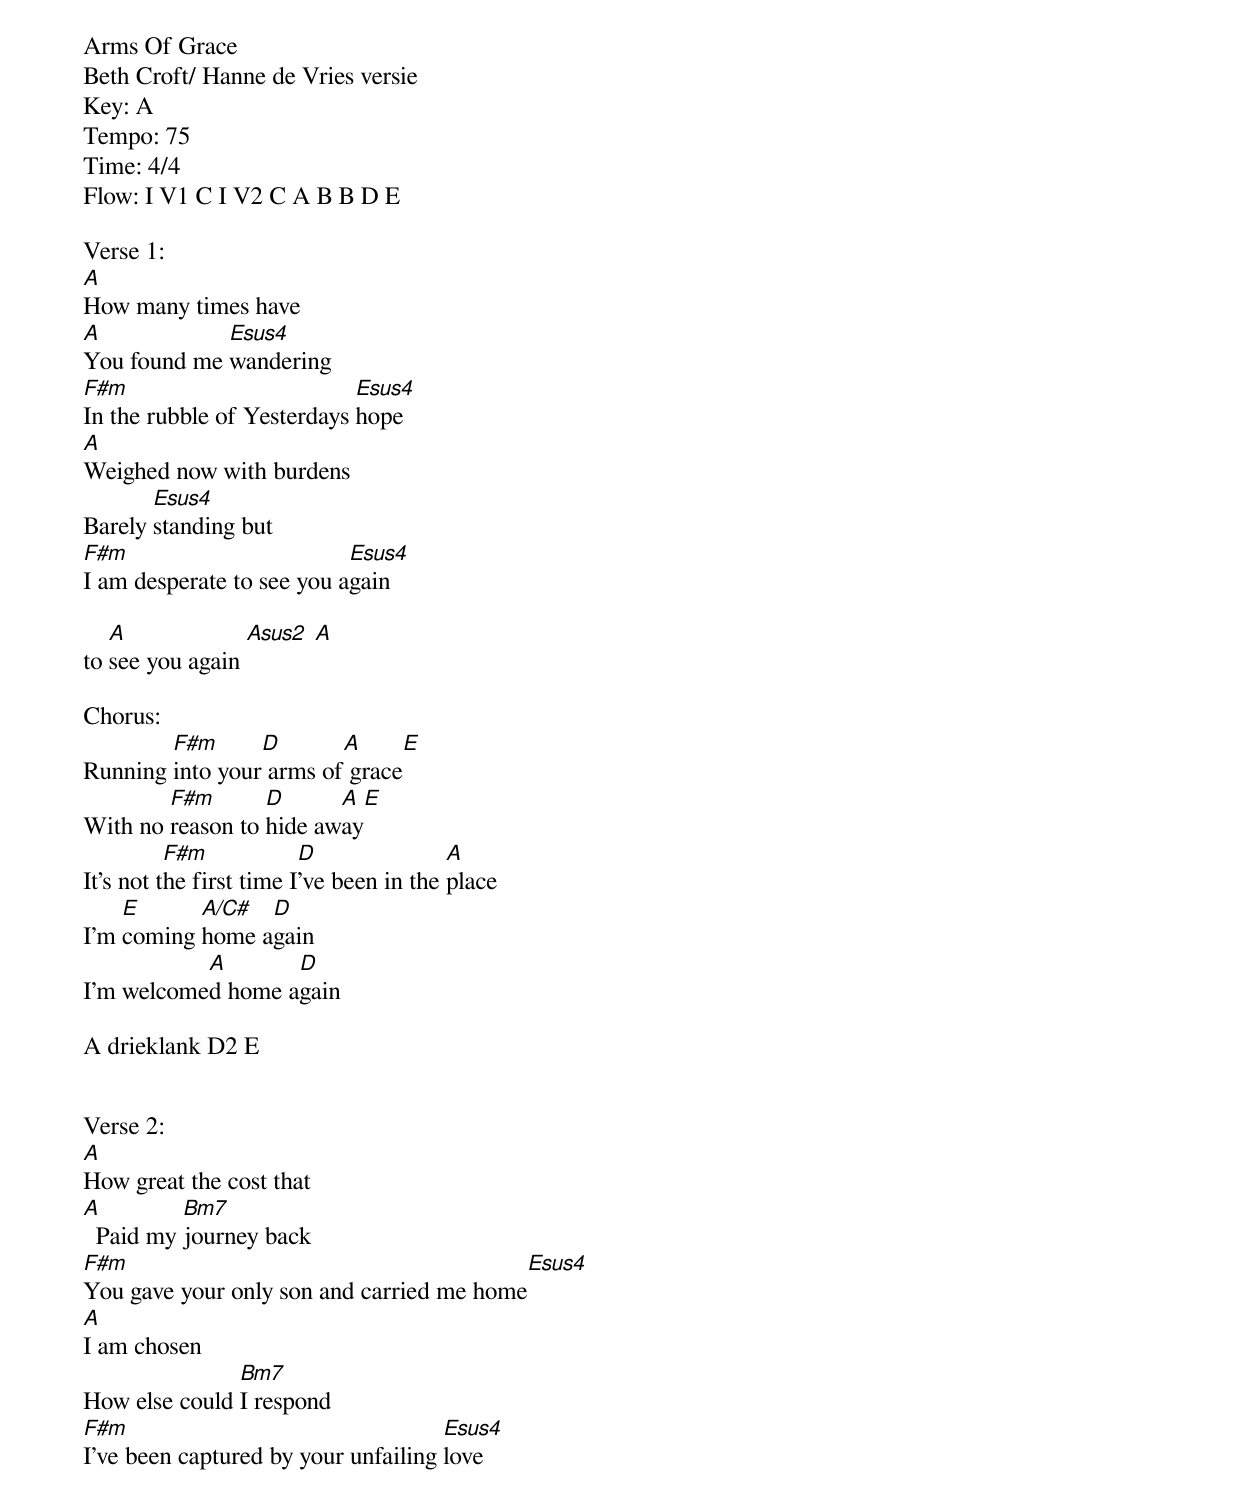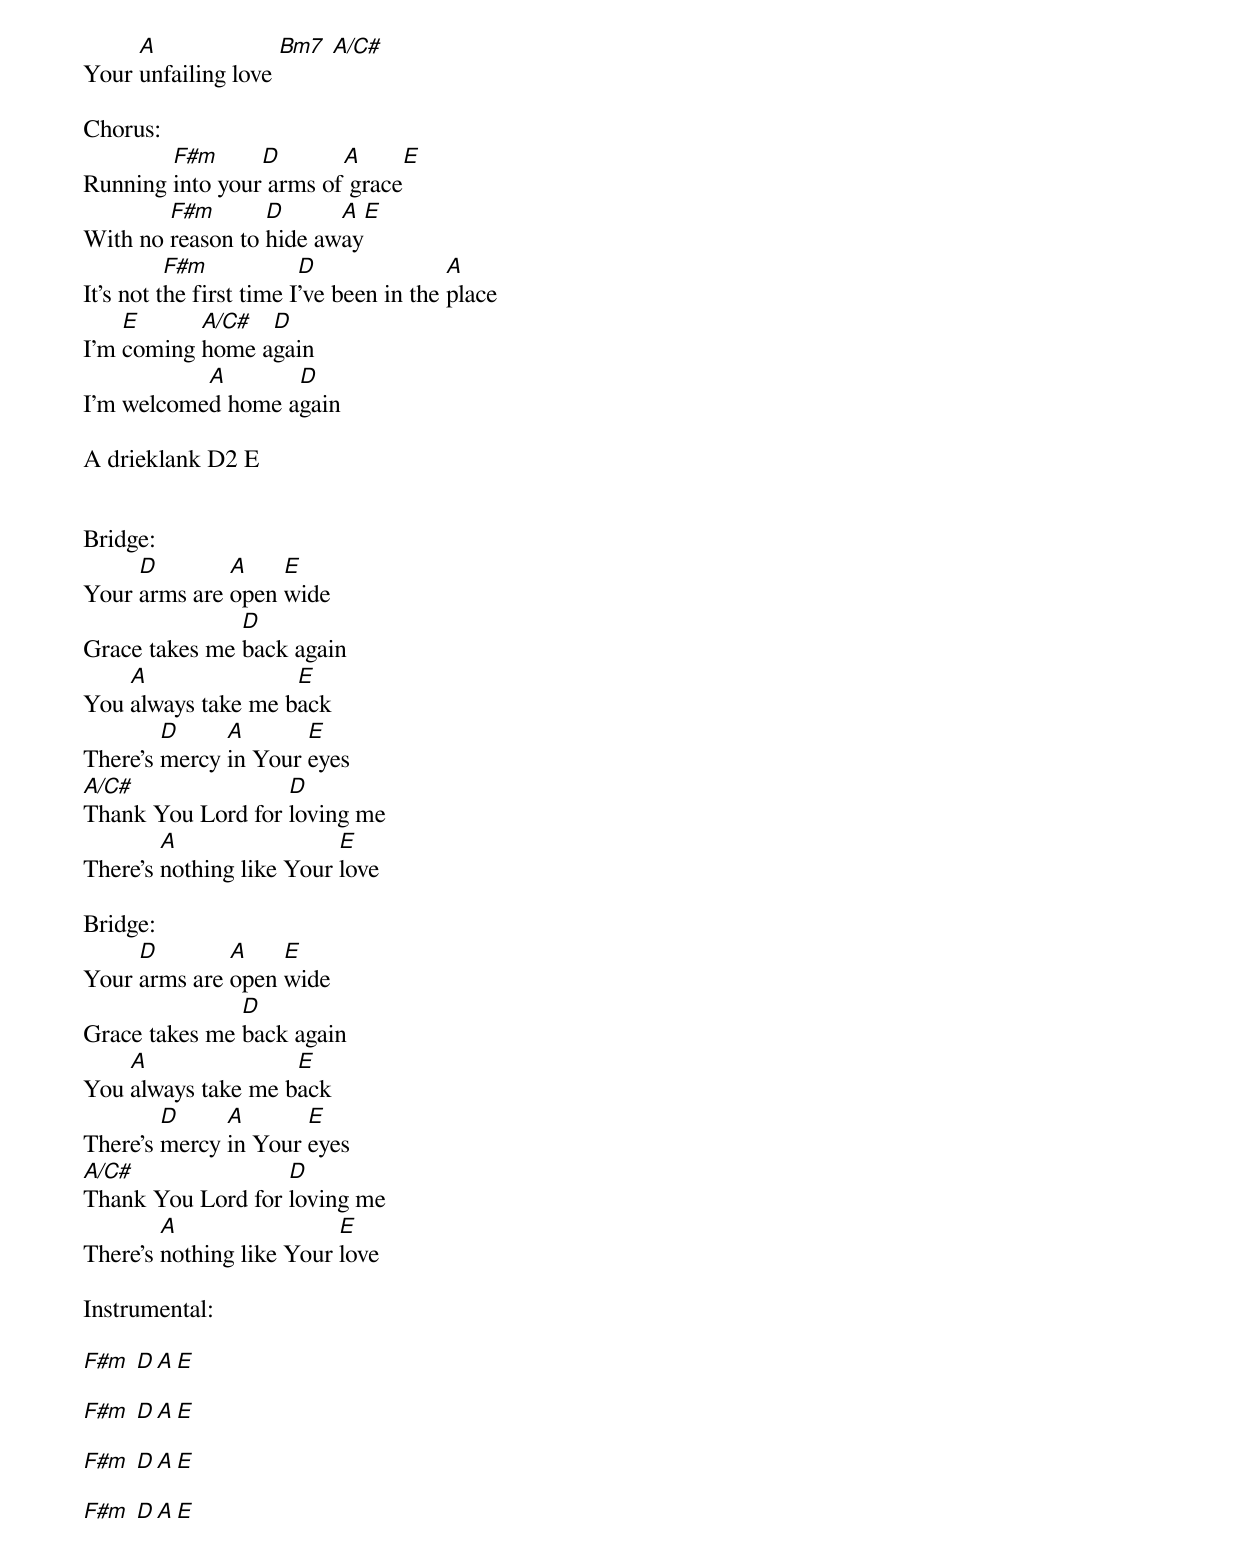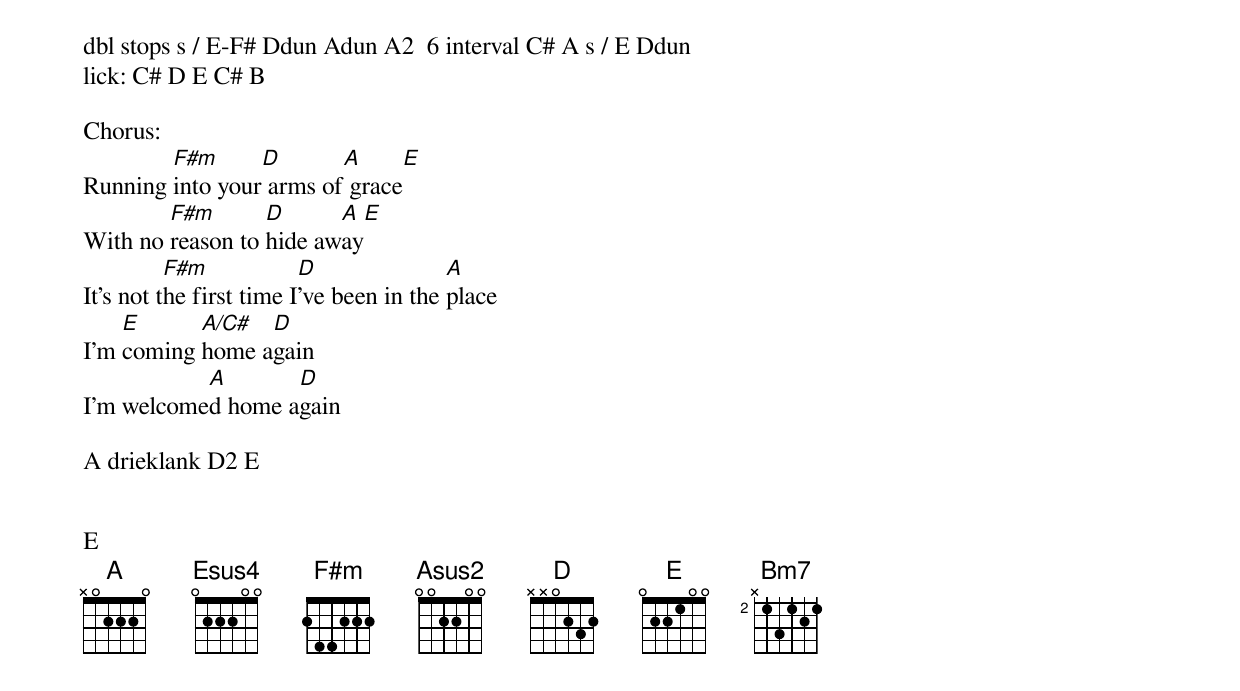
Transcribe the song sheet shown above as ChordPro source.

Arms Of Grace
Beth Croft/ Hanne de Vries versie
Key: A
Tempo: 75
Time: 4/4
Flow: I V1 C I V2 C A B B D E

Verse 1:
[A]How many times have
[A]You found me [Esus4]wandering
[F#m]In the rubble of Yesterdays [Esus4]hope
[A]Weighed now with burdens
Barely [Esus4]standing but
[F#m]I am desperate to see you a[Esus4]gain

to [A]see you again [Asus2] [A]

Chorus:
Running [F#m]into your[D] arms of[A] grace[E]
With no [F#m]reason to [D]hide aw[A]ay[E]
It's not t[F#m]he first time I[D]'ve been in the [A]place
I'm [E]coming [A/C#]home a[D]gain
I'm welcome[A]d home a[D]gain

A drieklank D2 E


Verse 2:
[A]How great the cost that
[A]  Paid my [Bm7]journey back
[F#m]You gave your only son and carried me home[Esus4]
[A]I am chosen
How else could [Bm7]I respond
[F#m]I've been captured by your unfailing [Esus4]love

Your [A]unfailing love [Bm7] [A/C#]

Chorus:
Running [F#m]into your[D] arms of[A] grace[E]
With no [F#m]reason to [D]hide aw[A]ay[E]
It's not t[F#m]he first time I[D]'ve been in the [A]place
I'm [E]coming [A/C#]home a[D]gain
I'm welcome[A]d home a[D]gain

A drieklank D2 E


Bridge:
Your [D]arms are [A]open [E]wide
Grace takes me [D]back again
You [A]always take me b[E]ack
There's [D]mercy [A]in Your [E]eyes
[A/C#]Thank You Lord for [D]loving me
There's [A]nothing like Your [E]love

Bridge:
Your [D]arms are [A]open [E]wide
Grace takes me [D]back again
You [A]always take me b[E]ack
There's [D]mercy [A]in Your [E]eyes
[A/C#]Thank You Lord for [D]loving me
There's [A]nothing like Your [E]love

Instrumental:

[F#m] [D][A][E]

[F#m] [D][A][E]

[F#m] [D][A][E]

[F#m] [D][A][E]

dbl stops s / E-F# Ddun Adun A2  6 interval C# A s / E Ddun
lick: C# D E C# B

Chorus:
Running [F#m]into your[D] arms of[A] grace[E]
With no [F#m]reason to [D]hide aw[A]ay[E]
It's not t[F#m]he first time I[D]'ve been in the [A]place
I'm [E]coming [A/C#]home a[D]gain
I'm welcome[A]d home a[D]gain

A drieklank D2 E


E
